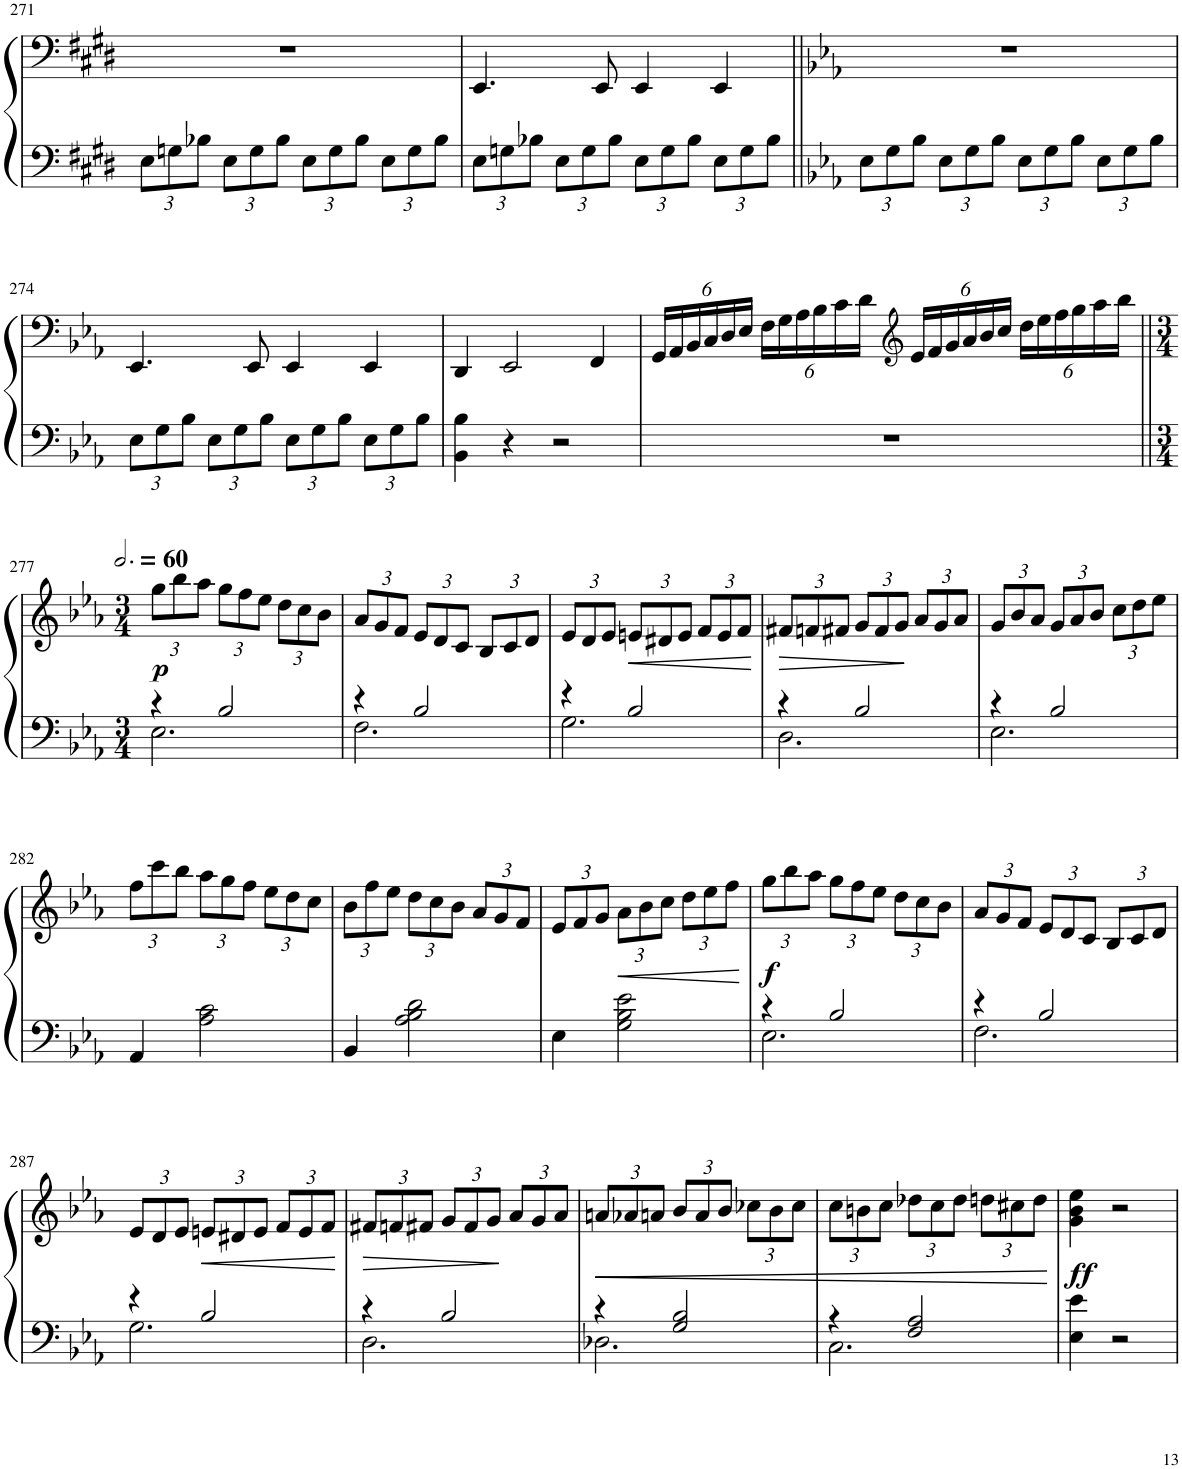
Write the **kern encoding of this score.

**kern	**kern	**dynam
*part1	*part1	*part1
*staff2	*staff1	*staff1/2
*I"Piano	*	*
*I'Pno.	*	*
!!LO:PB:g=z
*clefF4	*clefF4	*
*k[f#c#g#d#]	*k[f#c#g#d#]	*
*M4/4	*M4/4	*
*met(c)	*met(c)	*
*Xbrackettup	*	*
=271	=271	=271
12E\L	1r	.
12Gn\	.	.
12B-X\J	.	.
12E\L	.	.
12G\	.	.
12B-\J	.	.
12E\L	.	.
12G\	.	.
12B-\J	.	.
12E\L	.	.
12G\	.	.
12B-\J	.	.
=272	=272	=272
12E\L	4.EE/	.
12Gn\	.	.
12B-X\J	.	.
12E\L	.	.
12G\	.	.
.	8EE/	.
12B-\J	.	.
12E\L	4EE/	.
12G\	.	.
12B-\J	.	.
12E\L	4EE/	.
12G\	.	.
12B-\J	.	.
=273||	=273||	=273||
*k[b-e-a-]	*k[b-e-a-]	*
12E-\L	1r	.
12G\	.	.
12B-\J	.	.
12E-\L	.	.
12G\	.	.
12B-\J	.	.
12E-\L	.	.
12G\	.	.
12B-\J	.	.
12E-\L	.	.
12G\	.	.
12B-\J	.	.
!!LO:LB:g=z
=274	=274	=274
12E-\L	4.EE-/	.
12G\	.	.
12B-\J	.	.
12E-\L	.	.
12G\	.	.
.	8EE-/	.
12B-\J	.	.
12E-\L	4EE-/	.
12G\	.	.
12B-\J	.	.
12E-\L	4EE-/	.
12G\	.	.
12B-\J	.	.
=275	=275	=275
4BB-\ 4B-\	4DD/	.
4r	2EE-/	.
2r	.	.
.	4FF/	.
=276	=276	=276
*	*Xbrackettup	*
1r	24GG/LL	.
.	24AA-/	.
.	24BB-/	.
.	24C/	.
.	24D/	.
.	24E-/JJ	.
.	24F\LL	.
.	24G\	.
.	24A-\	.
.	24B-\	.
.	24c\	.
.	24d\JJ	.
*	*clefG2	*
.	24e-/LL	.
.	24f/	.
.	24g/	.
.	24a-/	.
.	24b-/	.
.	24cc/JJ	.
.	24dd\LL	.
.	24ee-\	.
.	24ff\	.
.	24gg\	.
.	24aa-\	.
.	24bb-\JJ	.
!!LO:LB:g=z
=277||	=277||	=277||
*M3/4	*M3/4	*
*	*MM180	*
*^	*	*
!	!	!	!LO:DY:b
4r	2.E-\	12gg\L	p
.	.	12bb-\	.
.	.	12aa-\J	.
2B-/	.	12gg\L	.
.	.	12ff\	.
.	.	12ee-\J	.
.	.	12dd\L	.
.	.	12cc\	.
.	.	12b-\J	.
=278	=278	=278	=278
4r	2.F\	12a-/L	.
.	.	12g/	.
.	.	12f/J	.
2B-/	.	12e-/L	.
.	.	12d/	.
.	.	12c/J	.
.	.	12B-/L	.
.	.	12c/	.
.	.	12d/J	.
=279	=279	=279	=279
4r	2.G\	12e-/L	.
.	.	12d/	.
.	.	12e-/J	.
!	!	!	!LO:HP:b
2B-/	.	12en/L	<
.	.	12d#X/	.
.	.	12e/J	.
.	.	12f/L	.
.	.	12e/	.
.	.	12f/J	.
*v	*v	*	*
.	.	[
=280	=280	=280
*^	*	*
!	!	!	!LO:HP:b
4r	2.D\	12f#X/L	>
.	.	12fn/	.
.	.	12f#X/J	.
2B-/	.	12g/L	.
.	.	12f#/	.
.	.	12g/J	.
.	.	12a-/L	]
.	.	12g/	.
.	.	12a-/J	.
=281	=281	=281	=281
4r	2.E-\	12g/L	.
.	.	12b-/	.
.	.	12a-/J	.
2B-/	.	12g/L	.
.	.	12a-/	.
.	.	12b-/J	.
.	.	12cc\L	.
.	.	12dd\	.
.	.	12ee-\J	.
*v	*v	*	*
!!LO:LB:g=z
=282	=282	=282
4AA-/	12ff\L	.
.	12ccc\	.
.	12bb-\J	.
2A-\ 2c\	12aa-\L	.
.	12gg\	.
.	12ff\J	.
.	12ee-\L	.
.	12dd\	.
.	12cc\J	.
=283	=283	=283
4BB-/	12b-\L	.
.	12ff\	.
.	12ee-\J	.
2A-\ 2B-\ 2d\	12dd\L	.
.	12cc\	.
.	12b-\J	.
.	12a-/L	.
.	12g/	.
.	12f/J	.
=284	=284	=284
4E-\	12e-/L	.
.	12f/	.
.	12g/J	.
!	!	!LO:HP:b
2G\ 2B-\ 2e-\	12a-\L	<
.	12b-\	.
.	12cc\J	.
.	12dd\L	.
.	12ee-\	.
.	12ff\J	.
.	.	[
=285	=285	=285
*^	*	*
!	!	!	!LO:DY:b
4r	2.E-\	12gg\L	f
.	.	12bb-\	.
.	.	12aa-\J	.
2B-/	.	12gg\L	.
.	.	12ff\	.
.	.	12ee-\J	.
.	.	12dd\L	.
.	.	12cc\	.
.	.	12b-\J	.
=286	=286	=286	=286
4r	2.F\	12a-/L	.
.	.	12g/	.
.	.	12f/J	.
2B-/	.	12e-/L	.
.	.	12d/	.
.	.	12c/J	.
.	.	12B-/L	.
.	.	12c/	.
.	.	12d/J	.
!!LO:LB:g=z
=287	=287	=287	=287
4r	2.G\	12e-/L	.
.	.	12d/	.
.	.	12e-/J	.
!	!	!	!LO:HP:b
2B-/	.	12en/L	<
.	.	12d#X/	.
.	.	12e/J	.
.	.	12f/L	.
.	.	12e/	.
.	.	12f/J	.
*v	*v	*	*
.	.	[
=288	=288	=288
*^	*	*
!	!	!	!LO:HP:b
4r	2.D\	12f#X/L	>
.	.	12fn/	.
.	.	12f#X/J	.
2B-/	.	12g/L	.
.	.	12f#/	.
.	.	12g/J	.
.	.	12a-/L	]
.	.	12g/	.
.	.	12a-/J	.
=289	=289	=289	=289
!	!	!	!LO:HP:b
4r	2.D-X\	12an/L	<
.	.	12a-X/	.
.	.	12an/J	.
2G/ 2B-/	.	12b-/L	.
.	.	12a/	.
.	.	12b-/J	.
.	.	12cc-X\L	.
.	.	12b-\	.
.	.	12cc-\J	.
=290	=290	=290	=290
4r	2.C\	12cc\L	.
.	.	12bn\	.
.	.	12cc\J	.
2F/ 2A-/	.	12dd-X\L	.
.	.	12cc\	.
.	.	12dd-\J	.
.	.	12ddn\L	.
.	.	12cc#X\	.
.	.	12dd\J	.
*v	*v	*	*
.	.	[
=291	=291	=291
!	!	!LO:DY:b
4E-\ 4e-\	4g\ 4b-\ 4ee-\	ff
2r	2r	.
=	=	=
*-	*-	*-
